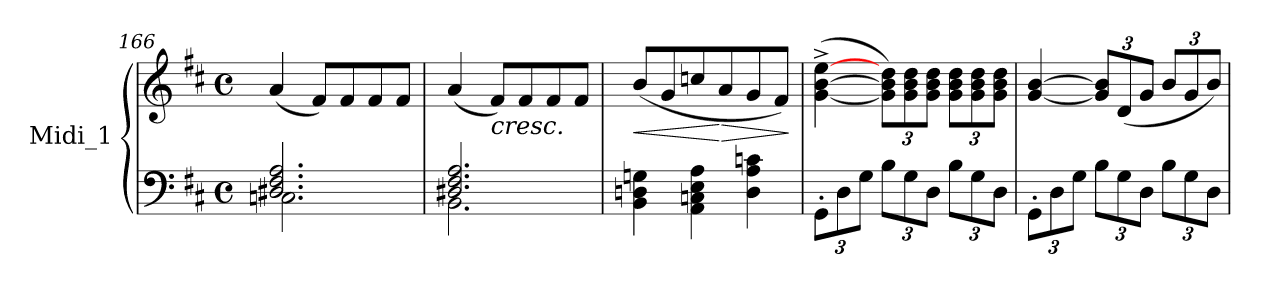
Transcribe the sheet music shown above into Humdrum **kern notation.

**kern	**kern	**dynam
*part1	*part1	*part1
*staff2	*staff1	*staff1/2
*I"Midi_1	*	*
*clefF4	*clefG2	*
*k[f#c#]	*k[f#c#]	*
*D:	*D:	*
*M4/4	*M4/4	*
*met(c)	*met(c)	*
=166	=166	=166
*^	*	*
2.D#X/ 2.F#/ 2.A/	2.Cn\	(4a/	.
.	.	8f#/L)	.
.	.	8f#/	.
.	.	8f#/	.
.	.	8f#/J	.
=167	=167	=167	=167
2.D#X/ 2.F#/ 2.A/	2.BB\	(4a/	.
!	!	!LO:TX:b:i:t=cresc.	!
.	.	8f#/L)	.
.	.	8f#/	.
.	.	8f#/	.
.	.	8f#/J	.
=168	=168	=168	=168
!	!	!	!LO:HP:b
4BB\ 4Dni\ 4Gni\	2ryy	(8b/L	<
.	.	8g/	.
4AA\ 4Cn\ 4E\ 4A\	.	8ccn/	.
!	!	!	!LO:HP:n=1:b
.	.	8a/	[ >
4D\ 4A\ 4cn\	4ryy	8g/	.
.	.	8f#/J)	.
*v	*v	*	*
.	.	]
=169	=169	=169
*Xbrackettup	*	*
*^	*	*
12GG'\L	2ryy	(>[4g\^ [4b\^ [4ee\^	.
12D\	.	.	.
12G\J	.	.	.
*	*	*Xbrackettup	*
12B\L	.	12g\] 12b\] 12dd\L)	.
12G\	.	12g\ 12b\ 12dd\	.
12D\J	.	12g\ 12b\ 12dd\J	.
12B\L	4ryy	12g\ 12b\ 12dd\L	.
12G\	.	12g\ 12b\ 12dd\	.
12D\J	.	12g\ 12b\ 12dd\J	.
!!LO:LB:g=z
=170	=170	=170	=170
12GG'\L	2ryy	[4g/ [4b/	.
12D\	.	.	.
12G\J	.	.	.
12B\L	.	12g/] 12b/]L	.
12G\	.	(12d/	.
12D\J	.	12g/J	.
12B\L	4ryy	12b/L	.
12G\	.	12g/	.
12D\J	.	12b/J)	.
*v	*v	*	*
=	=	=
*-	*-	*-
